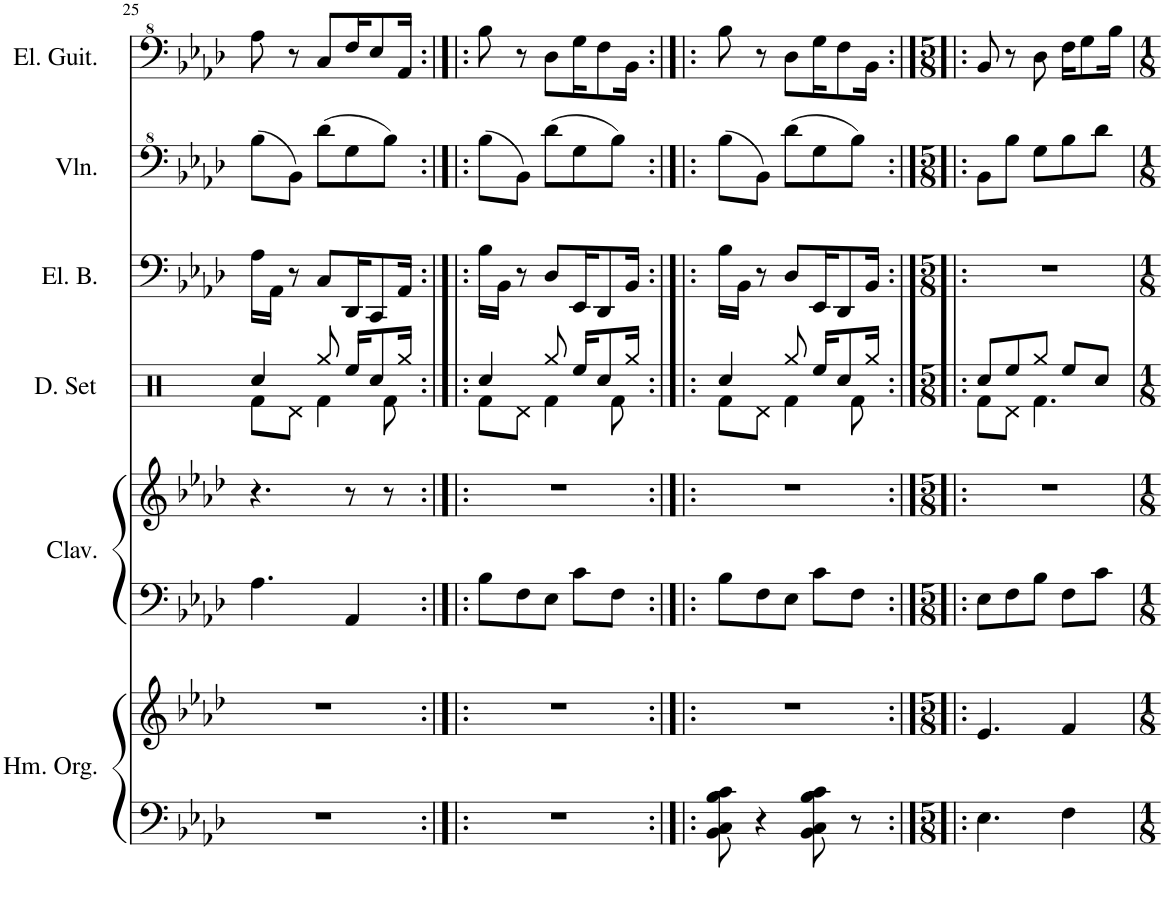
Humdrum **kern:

**kern	**kern	**kern	**kern	**kern	**kern	**kern	**kern
*part6	*part6	*part5	*part5	*part4	*part3	*part2	*part1
*staff8	*staff7	*staff6	*staff5	*staff4	*staff3	*staff2	*staff1
*I"Hammond Organ	*	*I"Clavinet	*	*I"Drumset	*I"5-str. Electric Bass	*I"Violin	*I"Electric Guitar
*I'Hm. Org.	*	*I'Clav.	*	*I'D. Set	*I'El. B.	*I'Vln.	*I'El. Guit.
!!LO:PB:g=z
*clefF4	*clefG2	*clefF4	*clefG2	*clefX	*clefF4	*clefF^4	*clefF^4
*	*	*	*	*	*Trd7c12	*	*
*k[b-e-a-d-]	*k[b-e-a-d-]	*k[b-e-a-d-]	*k[b-e-a-d-]	*k[]	*k[b-e-a-d-]	*k[b-e-a-d-]	*k[b-e-a-d-]
*M5/8	*M5/8	*M5/8	*M5/8	*M5/8	*M5/8	*M5/8	*M5/8
=25	=25	=25	=25	=25	=25	=25	=25
*	*	*	*	*^	*	*	*
8%5r	8%5r	4.A-\	4.r	4Rcc/	8Rf\L	16A-\LL	(8b-\L	8a-\
.	.	.	.	.	.	16AA-\JJ	.	.
.	.	.	.	.	8Rd\J	8r	8B-\J)	8r
.	.	.	.	8Rgg/	4Rf\	8C/L	(8dd-\L	8c/L
.	.	4AA-/	8r	16Ree/KL	.	16DD-/K	8g\	16f/K
.	.	.	.	8Rcc/	.	8CC/	.	8e-/
.	.	.	8r	.	8Rf\	.	8b-\J)	.
.	.	.	.	16Rgg/Jk	.	16AA-/Jk	.	16A-/Jk
=26:|!|:	=26:|!|:	=26:|!|:	=26:|!|:	=26:|!|:	=26:|!|:	=26:|!|:	=26:|!|:	=26:|!|:
8%5r	8%5r	8B-\L	8%5r	4Rcc/	8Rf\L	16B-\LL	(8b-\L	8b-\
.	.	.	.	.	.	16BB-\JJ	.	.
.	.	8F\	.	.	8Rd\J	8r	8B-\J)	8r
.	.	8E-\J	.	8Rgg/	4Rf\	8D-/L	(8dd-\L	8d-\L
.	.	8c\L	.	16Ree/KL	.	16EE-/K	8g\	16g\K
.	.	.	.	8Rcc/	.	8DD-/	.	8f\
.	.	8F\J	.	.	8Rf\	.	8b-\J)	.
.	.	.	.	16Rgg/Jk	.	16BB-/Jk	.	16B-\Jk
=27:|!|:	=27:|!|:	=27:|!|:	=27:|!|:	=27:|!|:	=27:|!|:	=27:|!|:	=27:|!|:	=27:|!|:
8BB-\ 8C\ 8B-\ 8c\	8%5r	8B-\L	8%5r	4Rcc/	8Rf\L	16B-\LL	(8b-\L	8b-\
.	.	.	.	.	.	16BB-\JJ	.	.
4r	.	8F\	.	.	8Rd\J	8r	8B-\J)	8r
.	.	8E-\J	.	8Rgg/	4Rf\	8D-/L	(8dd-\L	8d-\L
8BB-\ 8C\ 8B-\ 8c\	.	8c\L	.	16Ree/KL	.	16EE-/K	8g\	16g\K
.	.	.	.	8Rcc/	.	8DD-/	.	8f\
8r	.	8F\J	.	.	8Rf\	.	8b-\J)	.
.	.	.	.	16Rgg/Jk	.	16BB-/Jk	.	16B-\Jk
=28:|!|:	=28:|!|:	=28:|!|:	=28:|!|:	=28:|!|:	=28:|!|:	=28:|!|:	=28:|!|:	=28:|!|:
*M5/8	*M5/8	*M5/8	*M5/8	*M5/8	*	*M5/8	*M5/8	*M5/8
4.E-\	4.e-/	8E-\L	8%5r	8Rcc/L	8Rf\L	8%5r	8B-\L	8B-/
.	.	8F\	.	8Ree/	8Rd\J	.	8b-\J	8r
.	.	8B-\J	.	8Rgg/J	4.Rf\	.	8g\L	8d-\
4F\	4f/	8F\L	.	8Ree/L	.	.	8b-\	16f\KL
.	.	.	.	.	.	.	.	8g\
.	.	8c\J	.	8Rcc/J	.	.	8dd-\J	.
.	.	.	.	.	.	.	.	16b-\Jk
*	*	*	*	*v	*v	*	*	*
=	=	=	=	=	=	=	=
*-	*-	*-	*-	*-	*-	*-	*-
